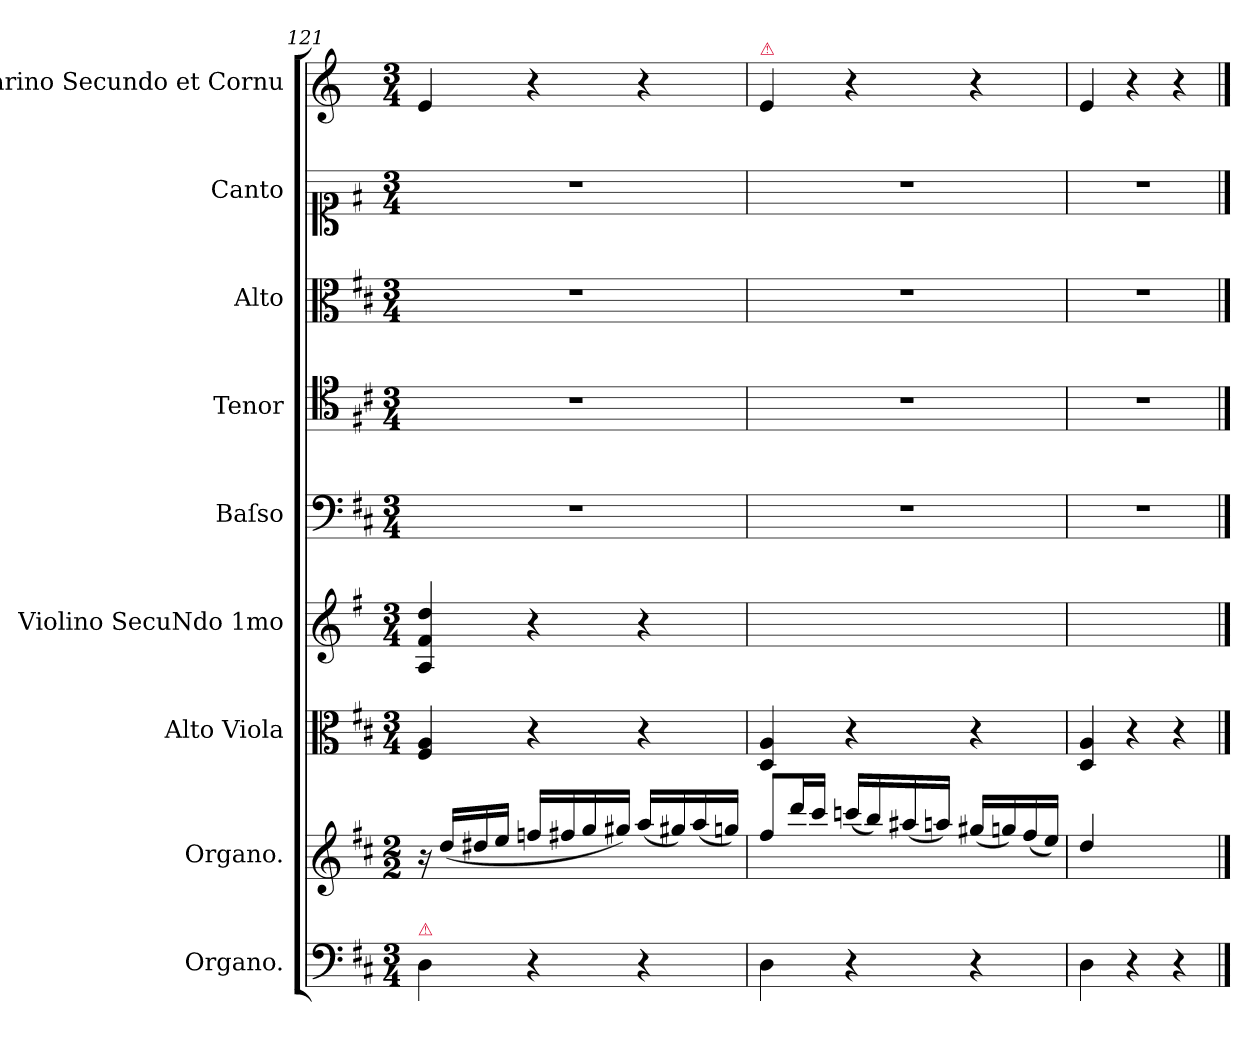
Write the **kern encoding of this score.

**kern	**kern	**kern	**kern	**kern	**kern	**kern	**kern	**kern
*part9	*part8	*part7	*part6	*part5	*part4	*part3	*part2	*part1
*staff9	*staff8	*staff7	*staff6	*staff5	*staff4	*staff3	*staff2	*staff1
*I"Organo.	*I"Organo.	*I"Alto Viola	*I"Violino SecuNdo 1mo	*I"Baſso	*I"Tenor	*I"Alto	*I"Canto	*I"Clarino Secundo et Cornu
*I'org	*I'org	*I'vla	*I'vl 1	*I'B	*I'T	*I'A	*	*
*clefF4	*clefG2	*clefC3	*clefG2	*clefF4	*clefC4	*clefC3	*clefC1	*clefG2
*	*	*	*	*	*	*	*	*ITrd6c10
*k[f#c#]	*k[f#c#]	*k[f#c#]	*k[f#]	*k[f#c#]	*k[f#c#]	*k[f#c#]	*k[f#]	*k[f#c#]
*M3/4	*M2/2	*M3/4	*M3/4	*M3/4	*M3/4	*M3/4	*M3/4	*M3/4
=121	=121	=121	=121	=121	=121	=121	=121	=121
!LO:TX:a:color=crimson:t=⚠	!	!	!	!	!	!	!	!
4D\	16r	4F#/ 4A/	4A/ 4f#/ 4dd/	2.r	2.r	2.r	2.r	4F#/
.	(16dd/LL	.	.	.	.	.	.	.
.	16dd#X/	.	.	.	.	.	.	.
.	16ee/JJ	.	.	.	.	.	.	.
4r	16ffn/LL	4r	4r	.	.	.	.	4r
.	16ff#X/	.	.	.	.	.	.	.
.	16gg/	.	.	.	.	.	.	.
.	16gg#X/JJ)	.	.	.	.	.	.	.
4r	(16aa/LL	4r	4r	.	.	.	.	4r
.	16gg#X/)	.	.	.	.	.	.	.
.	(16aa/	.	.	.	.	.	.	.
.	16ggn/JJ)	.	.	.	.	.	.	.
=122	=122	=122	=122	=122	=122	=122	=122	=122
!	!	!	!	!	!	!	!	!LO:TX:a:color=crimson:t=⚠
4D\	8ff#/L	4D/ 4A/	2.ryy	2.r	2.r	2.r	2.r	4F#/
.	16ddd/L	.	.	.	.	.	.	.
.	16ccc#/JJ	.	.	.	.	.	.	.
4r	(16cccn/LL	4r	.	.	.	.	.	4r
.	16bb/)	.	.	.	.	.	.	.
.	(16aa#X/	.	.	.	.	.	.	.
.	16aan/JJ)	.	.	.	.	.	.	.
4r	(16gg#X/LL	4r	.	.	.	.	.	4r
.	16ggn/)	.	.	.	.	.	.	.
.	(16ff#/	.	.	.	.	.	.	.
.	16ee/JJ)	.	.	.	.	.	.	.
=123	=123	=123	=123	=123	=123	=123	=123	=123
4D\	4dd/	4D/ 4A/	2.ryy	2.r	2.r	2.r	2.r	4F#/
4r	4ryy	4r	.	.	.	.	.	4r
4r	4ryy	4r	.	.	.	.	.	4r
==	==	==	==	==	==	==	==	==
*-	*-	*-	*-	*-	*-	*-	*-	*-
